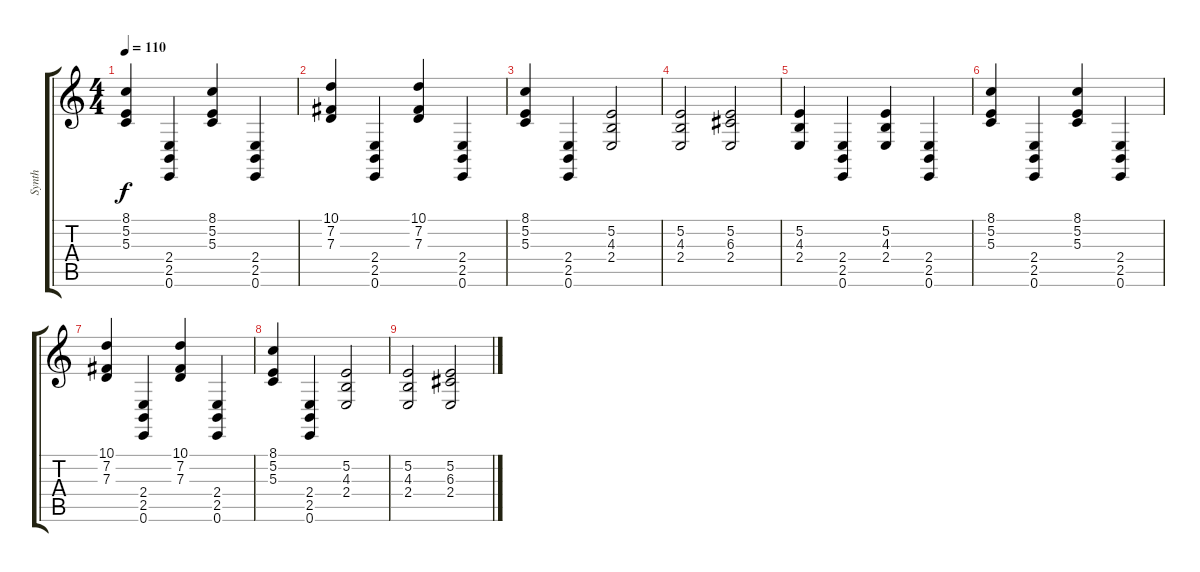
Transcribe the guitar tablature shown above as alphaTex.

\track ("Synth" "Synth") {instrument choiraahs}
\staff {score tabs}
\tuning (E4 B3 G3 D3 A2 E2) {hide}
\ts (4 4)
\tempo 110
\clef g2
\ks c
(8.1 5.2 5.3).4{dy f} (2.4 2.5 0.6).4 (8.1 5.2 5.3).4 (2.4 2.5 0.6).4 |
(10.1 7.2 7.3).4{volume 6} (2.4 2.5 0.6).4 (10.1 7.2 7.3).4 (2.4 2.5 0.6).4 |
(8.1 5.2 5.3).4 (2.4 2.5 0.6).4 (5.2 4.3 2.4).2 |
(5.2 4.3 2.4).2{volume 4} (5.2 6.3 2.4).2 |
(5.2 4.3 2.4).4 (2.4 2.5 0.6).4 (5.2 4.3 2.4).4 (2.4 2.5 0.6).4 |
(8.1 5.2 5.3).4{volume 2} (2.4 2.5 0.6).4 (8.1 5.2 5.3).4 (2.4 2.5 0.6).4 |
(10.1 7.2 7.3).4 (2.4 2.5 0.6).4 (10.1 7.2 7.3).4 (2.4 2.5 0.6).4 |
(8.1 5.2 5.3).4{volume 0} (2.4 2.5 0.6).4 (5.2 4.3 2.4).2 |
(5.2 4.3 2.4).2 (5.2 6.3 2.4).2
